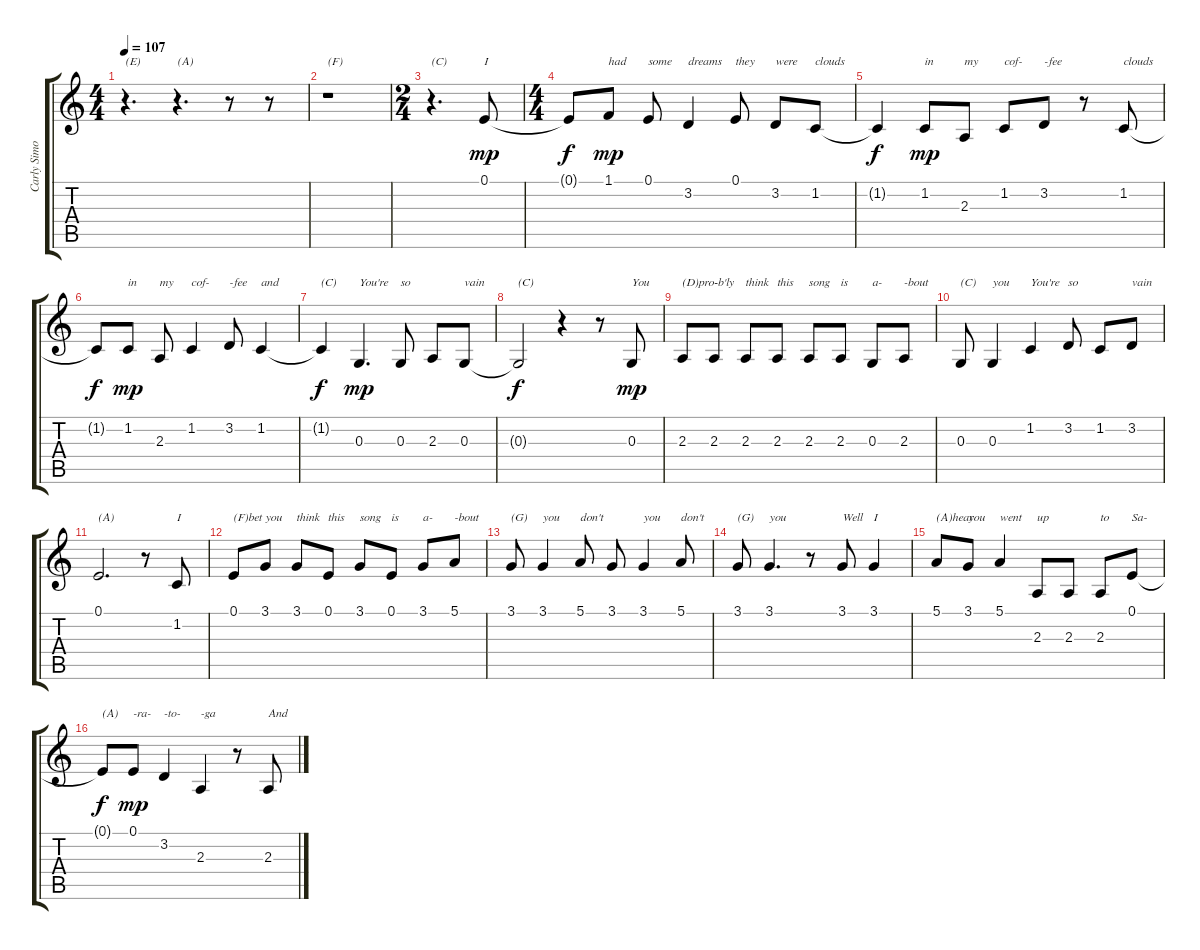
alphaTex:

\track ("Carly Simon" "Carly Simo") {instrument clarinet}
\staff {score tabs}
\tuning (E4 B3 G3 D3 A2 E2) {hide}
\ts (4 4)
\tempo 107
\clef g2
\ks c
r.4{d txt "(E)" dy mp} r.4{d txt "(A)"} r.8 r.8 |
r.1{txt "(F)"} |
\ts (2 4)
r.4{d txt "(C)"} 0.1.8{txt "I"} |
\ts (4 4)
0.1{t}.8{dy f} 1.1.8{txt "had" dy mp} 0.1.8{txt "some"} 3.2.4{txt "dreams"} 0.1.8{txt "they"} 3.2.8{txt "were"} 1.2.8{txt "clouds"} |
1.2{t}.4{dy f} 1.2.8{txt "in" dy mp} 2.3.8{txt "my"} 1.2.8{txt "cof-"} 3.2.8{txt "-fee"} r.8 1.2.8{txt "clouds"} |
1.2{t}.8{dy f} 1.2.8{txt "in" dy mp} 2.3.8{txt "my"} 1.2.4{txt "cof-"} 3.2.8{txt "-fee"} 1.2.4{txt "and"} |
1.2{t}.4{txt "(C)" dy f} 0.3.4{d txt "You're" dy mp} 0.3.8{txt "so"} 2.3.8 0.3.8{txt "vain"} |
0.3{t}.2{txt "(C)" dy f} r.4 r.8 0.3.8{txt "You" dy mp} |
2.3.8{txt "(D)pro-"} 2.3.8{txt "-b'ly"} 2.3.8{txt "think"} 2.3.8{txt "this"} 2.3.8{txt "song"} 2.3.8{txt "is"} 0.3.8{txt "a-"} 2.3.8{txt "-bout"} |
0.3.8{txt "(C)"} 0.3.4{txt "you"} 1.2.4{txt "You're"} 3.2.8{txt "so"} 1.2.8 3.2.8{txt "vain"} |
0.1.2{d txt "(A)"} r.8 1.2.8{txt "I"} |
0.1.8{txt "(F)bet"} 3.1.8{txt "you"} 3.1.8{txt "think"} 0.1.8{txt "this"} 3.1.8{txt "song"} 0.1.8{txt "is"} 3.1.8{txt "a-"} 5.1.8{txt "-bout"} |
3.1.8{txt "(G)"} 3.1.4{txt "you"} 5.1.8{txt "don't"} 3.1.8 3.1.4{txt "you"} 5.1.8{txt "don't"} |
3.1.8{txt "(G)"} 3.1.4{d txt "you"} r.8 3.1.8{txt "Well"} 3.1.4{txt "I"} |
5.1.8{txt "(A)hear"} 3.1.8{txt "you"} 5.1.4{txt "went"} 2.3.8{txt "up"} 2.3.8 2.3.8{txt "to"} 0.1.8{txt "Sa-"} |
0.1{t}.8{txt "(A)" dy f} 0.1.8{txt "-ra-" dy mp} 3.2.4{txt "-to-"} 2.3.4{txt "-ga"} r.8 2.3.8{txt "And"}
